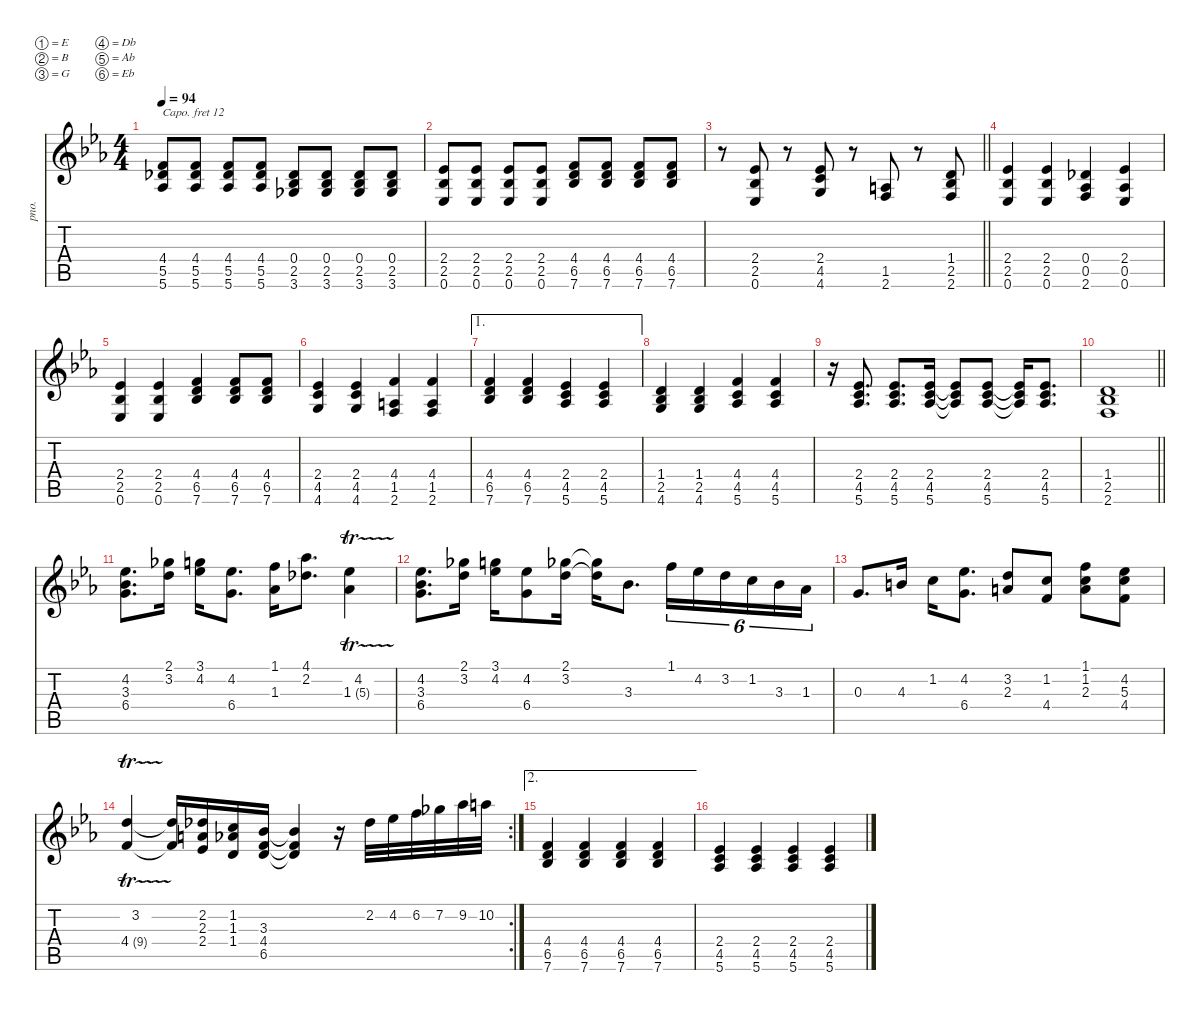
\defaultSystemsLayout 4
\hideDynamics
\bracketExtendMode nobrackets
\otherSystemsTrackNameOrientation horizontal
\track ("Track 3" "pno.") {instrument acousticgrandpiano}
\staff {score tabs}
\capo 12
\tuning (E4 B3 G3 Db3 Ab2 Eb2)
\ts (4 4)
\tempo 94
\clef g2
\ks eb
(4.4{acc forcenatural} 5.5{acc b} 5.6{acc b}).8{dy f} (4.4{acc forcenatural} 5.5{acc b} 5.6{acc b}).8 (4.4{acc forcenatural} 5.5{acc b} 5.6{acc b}).8 (4.4{acc forcenatural} 5.5{acc b} 5.6{acc b}).8 (0.4{acc b} 2.5{acc b} 3.6{acc b}).8 (0.4{acc b} 2.5{acc b} 3.6{acc b}).8 (0.4{acc b} 2.5{acc b} 3.6{acc b}).8 (0.4{acc b} 2.5{acc b} 3.6{acc b}).8 |
(2.4{acc b} 2.5{acc b} 0.6{acc b}).8 (2.4{acc b} 2.5{acc b} 0.6{acc b}).8 (2.4{acc b} 2.5{acc b} 0.6{acc b}).8 (2.4{acc b} 2.5{acc b} 0.6{acc b}).8 (4.4{acc forcenatural} 6.5{acc forcenatural} 7.6{acc b}).8 (4.4{acc forcenatural} 6.5{acc forcenatural} 7.6{acc b}).8 (4.4{acc forcenatural} 6.5{acc forcenatural} 7.6{acc b}).8 (4.4{acc forcenatural} 6.5{acc forcenatural} 7.6{acc b}).8 |
\barLineRight lightlight
r.8 (2.4{acc b} 2.5{acc b} 0.6{acc b}).8 r.8 (2.4{acc b} 4.5{acc forcenatural} 4.6{acc forcenatural}).8 r.8 (1.5{acc forcenatural} 2.6{acc forcenatural}).8 r.8 (1.4{acc forcenatural} 2.5{acc b} 2.6{acc forcenatural}).8 |
(2.4{acc b} 2.5{acc b} 0.6{acc b}).4 (2.4{acc b} 2.5{acc b} 0.6{acc b}).4 (0.4{acc b} 0.5{acc b} 2.6{acc forcenatural}).4 (2.4{acc b} 0.5{acc b} 0.6{acc b}).4 |
(2.4{acc b} 2.5{acc b} 0.6{acc b}).4 (2.4{acc b} 2.5{acc b} 0.6{acc b}).4 (4.4{acc forcenatural} 6.5{acc forcenatural} 7.6{acc b}).4 (4.4{acc forcenatural} 6.5{acc forcenatural} 7.6{acc b}).8 (4.4{acc forcenatural} 6.5{acc forcenatural} 7.6{acc b}).8 |
(2.4{acc b} 4.5{acc forcenatural} 4.6{acc forcenatural}).4 (2.4{acc b} 4.5{acc forcenatural} 4.6{acc forcenatural}).4 (4.4{acc forcenatural} 1.5{acc forcenatural} 2.6{acc forcenatural}).4 (4.4{acc forcenatural} 1.5{acc forcenatural} 2.6{acc forcenatural}).4 |
\ae 1
(4.4{acc forcenatural} 6.5{acc forcenatural} 7.6{acc b}).4 (4.4{acc forcenatural} 6.5{acc forcenatural} 7.6{acc b}).4 (2.4{acc b} 4.5{acc forcenatural} 5.6{acc b}).4 (2.4{acc b} 4.5{acc forcenatural} 5.6{acc b}).4 |
(1.4{acc forcenatural} 2.5{acc b} 4.6{acc forcenatural}).4 (1.4{acc forcenatural} 2.5{acc b} 4.6{acc forcenatural}).4 (4.4{acc forcenatural} 4.5{acc forcenatural} 5.6{acc b}).4 (4.4{acc forcenatural} 4.5{acc forcenatural} 5.6{acc b}).4 |
r.16 (2.4{acc b} 4.5{acc forcenatural} 5.6{acc b}).8{d} (2.4{acc b} 4.5{acc forcenatural} 5.6{acc b}).8{d} (2.4{acc b} 4.5{acc forcenatural} 5.6{acc b}).16 (2.4{t acc b} 4.5{t acc forcenatural} 5.6{t acc b}).8 (2.4{acc b} 4.5{acc forcenatural} 5.6{acc b}).8 (2.4{t acc b} 4.5{t acc forcenatural} 5.6{t acc b}).16 (2.4{acc b} 4.5{acc forcenatural} 5.6{acc b}).8{d} |
\barLineRight lightlight
(1.4{acc forcenatural} 2.5{acc b} 2.6{acc forcenatural}).1 |
(4.2{acc b} 3.3{acc b} 6.4{acc forcenatural}).8{d dy ff} (2.1{acc b} 3.2{acc forcenatural}).16 (3.1{acc forcenatural} 4.2{acc b}).16 (4.2{acc b} 6.4{acc forcenatural}).8{d} (1.1{acc forcenatural} 1.3{acc b}).16 (4.1{acc b} 2.2{acc b}).8{d} (4.2{acc b} 1.3{tr (5 16) acc b}).4 |
(4.2{acc b} 3.3{acc b} 6.4{acc forcenatural}).8{d} (2.1{acc b} 3.2{acc forcenatural}).16 (3.1{acc forcenatural} 4.2{acc b}).16 (4.2{acc b} 6.4{acc forcenatural}).8 (2.1{acc b} 3.2{acc forcenatural}).16 (2.1{t acc b} 3.2{t acc forcenatural}).16 3.3{acc b}.8{d} 1.1{acc forcenatural}.16{tu (6 4)} 4.2{acc b}.16{tu (6 4)} 3.2{acc forcenatural}.16{tu (6 4)} 1.2{acc forcenatural}.16{tu (6 4)} 3.3{acc b}.16{tu (6 4)} 1.3{acc b}.16{tu (6 4)} |
0.3{acc forcenatural}.8{d} 4.3{acc forcenatural}.16 1.2{acc forcenatural}.16 (4.2{acc b} 6.4{acc forcenatural}).8{d} (3.2{acc forcenatural} 2.3{acc forcenatural}).8 (1.2{acc forcenatural} 4.4{acc forcenatural}).8 (1.1{acc forcenatural} 1.2{acc forcenatural} 2.3{acc forcenatural}).8 (4.2{acc b} 5.3{acc forcenatural} 4.4{acc forcenatural}).8 |
\rc 2
(3.2{acc forcenatural} 4.4{tr (9 16) acc forcenatural}).4 (3.2{t acc forcenatural} 4.4{t acc forcenatural}).16 (2.2{acc b} 2.3{acc forcenatural} 2.4{acc b}).16 (1.2{acc forcenatural} 1.3{acc b} 1.4{acc forcenatural}).16 (3.3{acc b} 4.4{acc forcenatural} 6.5{acc forcenatural}).16 (3.3{t acc b} 4.4{t acc forcenatural} 6.5{t acc forcenatural}).4 r.16 2.2{acc b}.32 4.2{acc b}.32 6.2{acc forcenatural}.32 7.2{acc b}.32 9.2{acc b}.32 10.2{acc forcenatural}.32 |
\ae 2
(4.4{acc forcenatural} 6.5{acc forcenatural} 7.6{acc b}).4{dy f} (4.4{acc forcenatural} 6.5{acc forcenatural} 7.6{acc b}).4 (4.4{acc forcenatural} 6.5{acc forcenatural} 7.6{acc b}).4 (4.4{acc forcenatural} 6.5{acc forcenatural} 7.6{acc b}).4 |
(2.4{acc b} 4.5{acc forcenatural} 5.6{acc b}).4 (2.4{acc b} 4.5{acc forcenatural} 5.6{acc b}).4 (2.4{acc b} 4.5{acc forcenatural} 5.6{acc b}).4 (2.4{acc b} 4.5{acc forcenatural} 5.6{acc b}).4
